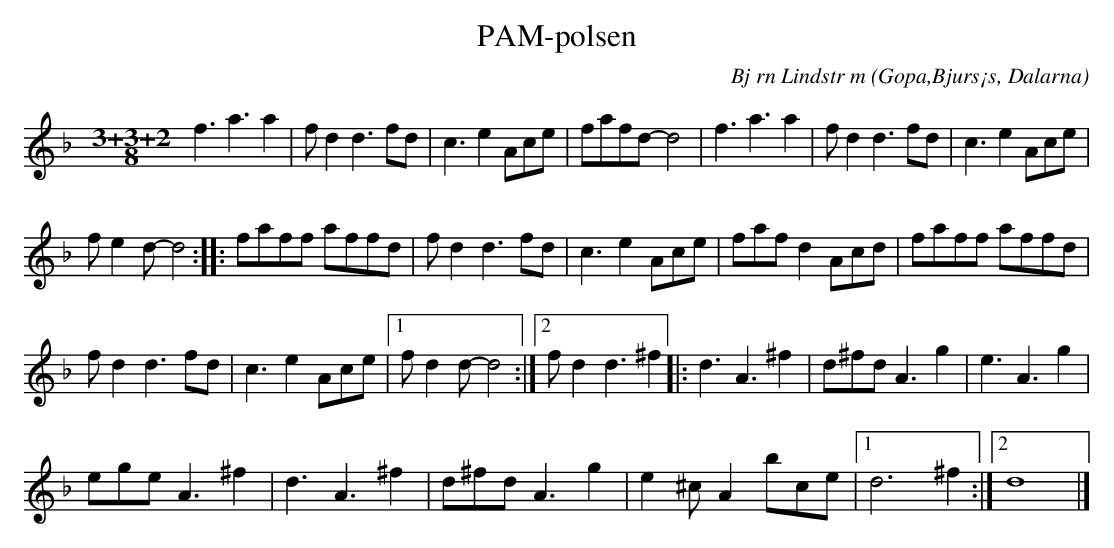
X:1
T:PAM-polsen
C: Bj rn Lindstr m
O:Gopa,Bjurs¡s, Dalarna
M:3/4
L:1/8
K:Dm, D
[M:3+3+2/8] f3 a3 a2 | f d2 d3 fd | c3 e2 Ace | fafd- d4 | f3 a3 a2 | f d2 d3 fd | c3 e2 Ace | %31
 f e2 d- d4 :: faff affd | f d2 d3 fd | c3 e2 Ace | faf d2 Acd | faff affd | %39
 f d2 d3 fd | c3 e2 Ace |1 f d2 d- d4 :|2 f d2 d3 ^f2 |: d3 A3 ^f2 | d^fd A3 g2 | e3 A3 g2 | %46
 ege A3 ^f2 | d3 A3 ^f2 | d^fd A3 g2 | e2 ^c A2 bce |1 d6 ^f2 :|2 d8 |] %52
